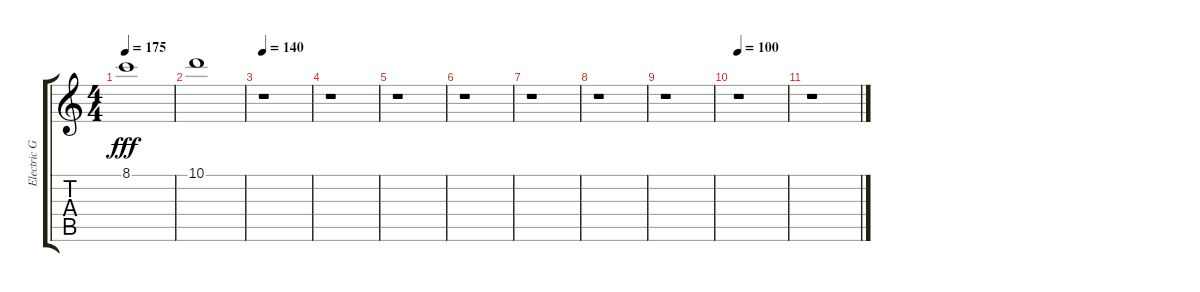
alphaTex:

\track ("Electric Guitar 2" "Electric G") {instrument distortionguitar}
\staff {score tabs}
\tuning (E4 B3 G3 D3 A2 E2) {hide}
\ts (4 4)
\tempo 175
\clef g2
\ks c
8.1.1{dy fff} |
10.1.1 |
\tempo 140
r.1 |
r.1 |
r.1 |
r.1 |
r.1 |
r.1 |
r.1 |
\tempo 100
r.1 |
r.1
